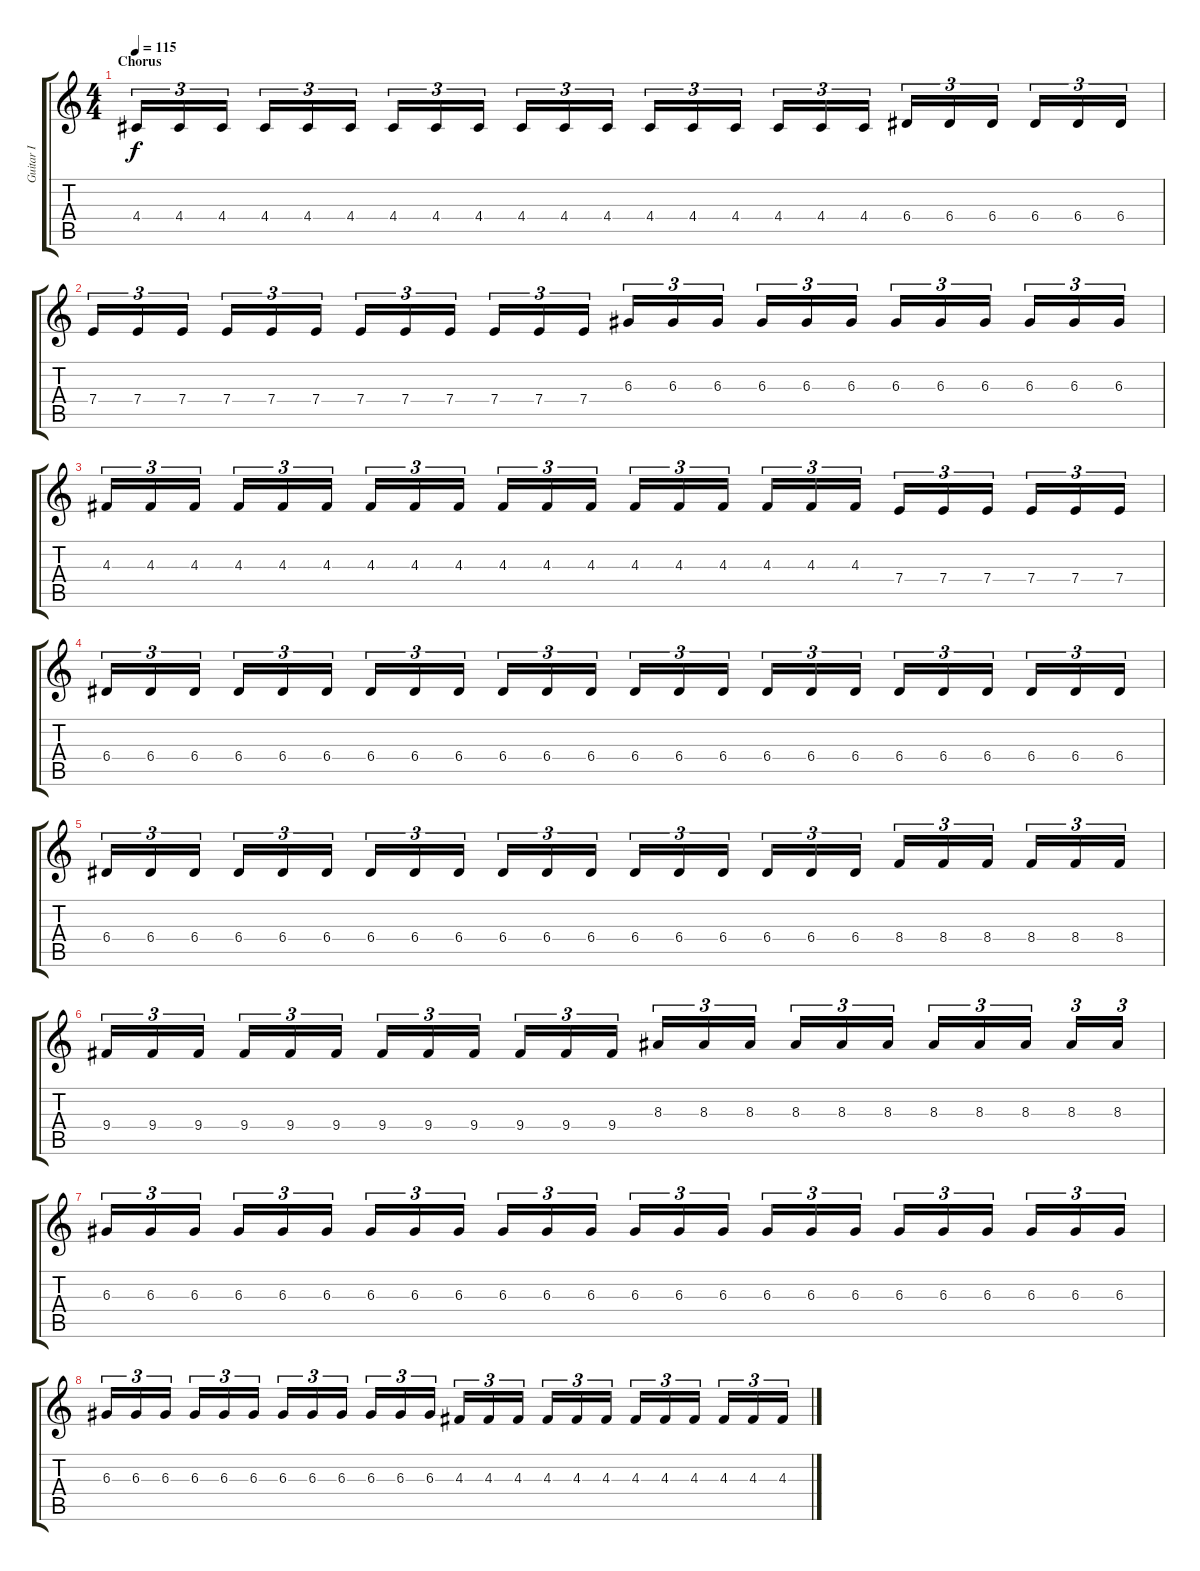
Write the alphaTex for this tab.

\track ("Guitar I" "Guitar I") {instrument distortionguitar}
\staff {score tabs}
\tuning (B3 Gb3 D3 A2 E2 B1) {hide}
\ts (4 4)
\section ("" "Chorus")
\tempo 115
\clef g2
\ks c
4.4.16{tu (3 2) dy f} 4.4.16{tu (3 2)} 4.4.16{tu (3 2) beam splitsecondary} 4.4.16{tu (3 2)} 4.4.16{tu (3 2)} 4.4.16{tu (3 2)} 4.4.16{tu (3 2)} 4.4.16{tu (3 2)} 4.4.16{tu (3 2) beam splitsecondary} 4.4.16{tu (3 2)} 4.4.16{tu (3 2)} 4.4.16{tu (3 2)} 4.4.16{tu (3 2)} 4.4.16{tu (3 2)} 4.4.16{tu (3 2) beam splitsecondary} 4.4.16{tu (3 2)} 4.4.16{tu (3 2)} 4.4.16{tu (3 2)} 6.4.16{tu (3 2)} 6.4.16{tu (3 2)} 6.4.16{tu (3 2) beam splitsecondary} 6.4.16{tu (3 2)} 6.4.16{tu (3 2)} 6.4.16{tu (3 2)} |
7.4.16{tu (3 2)} 7.4.16{tu (3 2)} 7.4.16{tu (3 2) beam splitsecondary} 7.4.16{tu (3 2)} 7.4.16{tu (3 2)} 7.4.16{tu (3 2)} 7.4.16{tu (3 2)} 7.4.16{tu (3 2)} 7.4.16{tu (3 2) beam splitsecondary} 7.4.16{tu (3 2)} 7.4.16{tu (3 2)} 7.4.16{tu (3 2)} 6.3.16{tu (3 2)} 6.3.16{tu (3 2)} 6.3.16{tu (3 2) beam splitsecondary} 6.3.16{tu (3 2)} 6.3.16{tu (3 2)} 6.3.16{tu (3 2)} 6.3.16{tu (3 2)} 6.3.16{tu (3 2)} 6.3.16{tu (3 2) beam splitsecondary} 6.3.16{tu (3 2)} 6.3.16{tu (3 2)} 6.3.16{tu (3 2)} |
4.3.16{tu (3 2)} 4.3.16{tu (3 2)} 4.3.16{tu (3 2) beam splitsecondary} 4.3.16{tu (3 2)} 4.3.16{tu (3 2)} 4.3.16{tu (3 2)} 4.3.16{tu (3 2)} 4.3.16{tu (3 2)} 4.3.16{tu (3 2) beam splitsecondary} 4.3.16{tu (3 2)} 4.3.16{tu (3 2)} 4.3.16{tu (3 2)} 4.3.16{tu (3 2)} 4.3.16{tu (3 2)} 4.3.16{tu (3 2) beam splitsecondary} 4.3.16{tu (3 2)} 4.3.16{tu (3 2)} 4.3.16{tu (3 2)} 7.4.16{tu (3 2)} 7.4.16{tu (3 2)} 7.4.16{tu (3 2) beam splitsecondary} 7.4.16{tu (3 2)} 7.4.16{tu (3 2)} 7.4.16{tu (3 2)} |
6.4.16{tu (3 2)} 6.4.16{tu (3 2)} 6.4.16{tu (3 2) beam splitsecondary} 6.4.16{tu (3 2)} 6.4.16{tu (3 2)} 6.4.16{tu (3 2)} 6.4.16{tu (3 2)} 6.4.16{tu (3 2)} 6.4.16{tu (3 2) beam splitsecondary} 6.4.16{tu (3 2)} 6.4.16{tu (3 2)} 6.4.16{tu (3 2)} 6.4.16{tu (3 2)} 6.4.16{tu (3 2)} 6.4.16{tu (3 2) beam splitsecondary} 6.4.16{tu (3 2)} 6.4.16{tu (3 2)} 6.4.16{tu (3 2)} 6.4.16{tu (3 2)} 6.4.16{tu (3 2)} 6.4.16{tu (3 2) beam splitsecondary} 6.4.16{tu (3 2)} 6.4.16{tu (3 2)} 6.4.16{tu (3 2)} |
6.4.16{tu (3 2)} 6.4.16{tu (3 2)} 6.4.16{tu (3 2) beam splitsecondary} 6.4.16{tu (3 2)} 6.4.16{tu (3 2)} 6.4.16{tu (3 2)} 6.4.16{tu (3 2)} 6.4.16{tu (3 2)} 6.4.16{tu (3 2) beam splitsecondary} 6.4.16{tu (3 2)} 6.4.16{tu (3 2)} 6.4.16{tu (3 2)} 6.4.16{tu (3 2)} 6.4.16{tu (3 2)} 6.4.16{tu (3 2) beam splitsecondary} 6.4.16{tu (3 2)} 6.4.16{tu (3 2)} 6.4.16{tu (3 2)} 8.4.16{tu (3 2)} 8.4.16{tu (3 2)} 8.4.16{tu (3 2) beam splitsecondary} 8.4.16{tu (3 2)} 8.4.16{tu (3 2)} 8.4.16{tu (3 2)} |
9.4.16{tu (3 2)} 9.4.16{tu (3 2)} 9.4.16{tu (3 2) beam splitsecondary} 9.4.16{tu (3 2)} 9.4.16{tu (3 2)} 9.4.16{tu (3 2)} 9.4.16{tu (3 2)} 9.4.16{tu (3 2)} 9.4.16{tu (3 2) beam splitsecondary} 9.4.16{tu (3 2)} 9.4.16{tu (3 2)} 9.4.16{tu (3 2)} 8.3.16{tu (3 2)} 8.3.16{tu (3 2)} 8.3.16{tu (3 2) beam splitsecondary} 8.3.16{tu (3 2)} 8.3.16{tu (3 2)} 8.3.16{tu (3 2)} 8.3.16{tu (3 2)} 8.3.16{tu (3 2)} 8.3.16{tu (3 2) beam splitsecondary} 8.3.16{tu (3 2)} 8.3.16{tu (3 2)} |
6.3.16{tu (3 2)} 6.3.16{tu (3 2)} 6.3.16{tu (3 2) beam splitsecondary} 6.3.16{tu (3 2)} 6.3.16{tu (3 2)} 6.3.16{tu (3 2)} 6.3.16{tu (3 2)} 6.3.16{tu (3 2)} 6.3.16{tu (3 2) beam splitsecondary} 6.3.16{tu (3 2)} 6.3.16{tu (3 2)} 6.3.16{tu (3 2)} 6.3.16{tu (3 2)} 6.3.16{tu (3 2)} 6.3.16{tu (3 2) beam splitsecondary} 6.3.16{tu (3 2)} 6.3.16{tu (3 2)} 6.3.16{tu (3 2)} 6.3.16{tu (3 2)} 6.3.16{tu (3 2)} 6.3.16{tu (3 2) beam splitsecondary} 6.3.16{tu (3 2)} 6.3.16{tu (3 2)} 6.3.16{tu (3 2)} |
6.3.16{tu (3 2)} 6.3.16{tu (3 2)} 6.3.16{tu (3 2) beam splitsecondary} 6.3.16{tu (3 2)} 6.3.16{tu (3 2)} 6.3.16{tu (3 2)} 6.3.16{tu (3 2)} 6.3.16{tu (3 2)} 6.3.16{tu (3 2) beam splitsecondary} 6.3.16{tu (3 2)} 6.3.16{tu (3 2)} 6.3.16{tu (3 2)} 4.3.16{tu (3 2)} 4.3.16{tu (3 2)} 4.3.16{tu (3 2) beam splitsecondary} 4.3.16{tu (3 2)} 4.3.16{tu (3 2)} 4.3.16{tu (3 2)} 4.3.16{tu (3 2)} 4.3.16{tu (3 2)} 4.3.16{tu (3 2) beam splitsecondary} 4.3.16{tu (3 2)} 4.3.16{tu (3 2)} 4.3.16{tu (3 2)}
